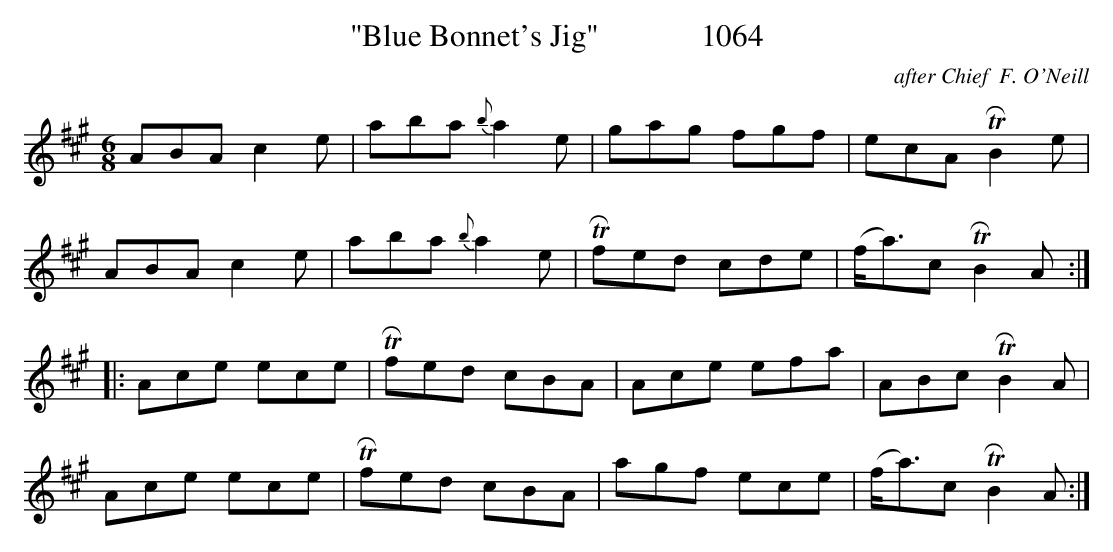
X:1
T:"Blue Bonnet's Jig"             1064
C:after Chief  F. O'Neill
BRENNAN July 2003 (HTTP://WWW.SOSYOURMOM.COM)
M:6/8
L:1/8
K:A
ABA c2e|aba {b}a2e|gag fgf|ecA TRB2e|
ABA c2e|aba {b}a2e|TRfed cde|(f/2a3/2)c TRB2A:|
|:Ace ece|TRfed cBA|Ace efa|ABc TRB2A|
Ace ece|TRfed cBA|agf ece|(f/2a3/2)c TRB2A:|
